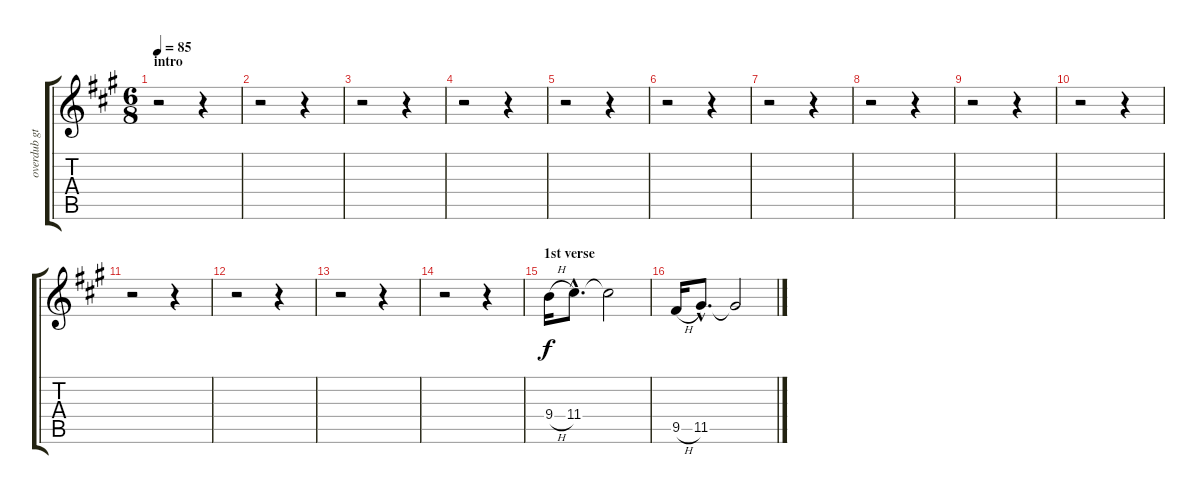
\track ("overdub gtr II" "overdub gt") {instrument electricguitarjazz}
\staff {score tabs}
\tuning (E4 B3 G3 D3 A2 E2) {hide}
\ts (6 8)
\section ("" "intro")
\tempo 85
\clef g2
\ks f#minor
r.2{dy f instrument electricguitarjazz} r.4 |
r.2 r.4 |
r.2 r.4 |
r.2 r.4 |
r.2 r.4 |
r.2 r.4 |
r.2 r.4 |
r.2 r.4 |
r.2 r.4 |
r.2 r.4 |
r.2 r.4 |
r.2 r.4 |
r.2 r.4 |
r.2 r.4 |
\section ("" "1st verse")
9.4{h}.16 11.4{hac}.8{d} 11.4{t}.2 |
9.5{h}.16 11.5{hac}.8{d} 11.5{t}.2
